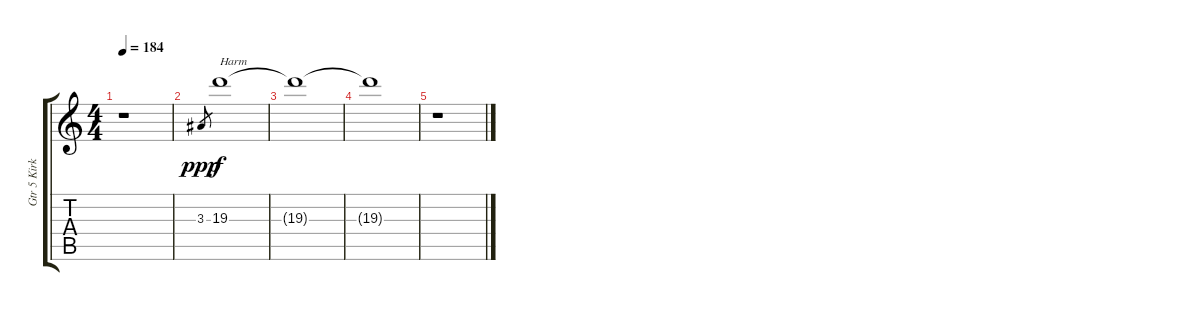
\track ("Gtr 5 Kirk" "Gtr 5 Kirk") {instrument distortionguitar}
\staff {score tabs}
\tuning (E4 B3 G3 D3 A2 E2) {hide}
\ts (4 4)
\tempo 184
\clef g2
\ks c
r.1{dy f} |
3.3.8{gr dy ppp} 19.3.1{txt "Harm" dy f} |
19.3{t}.1 |
19.3{t}.1 |
r.1
